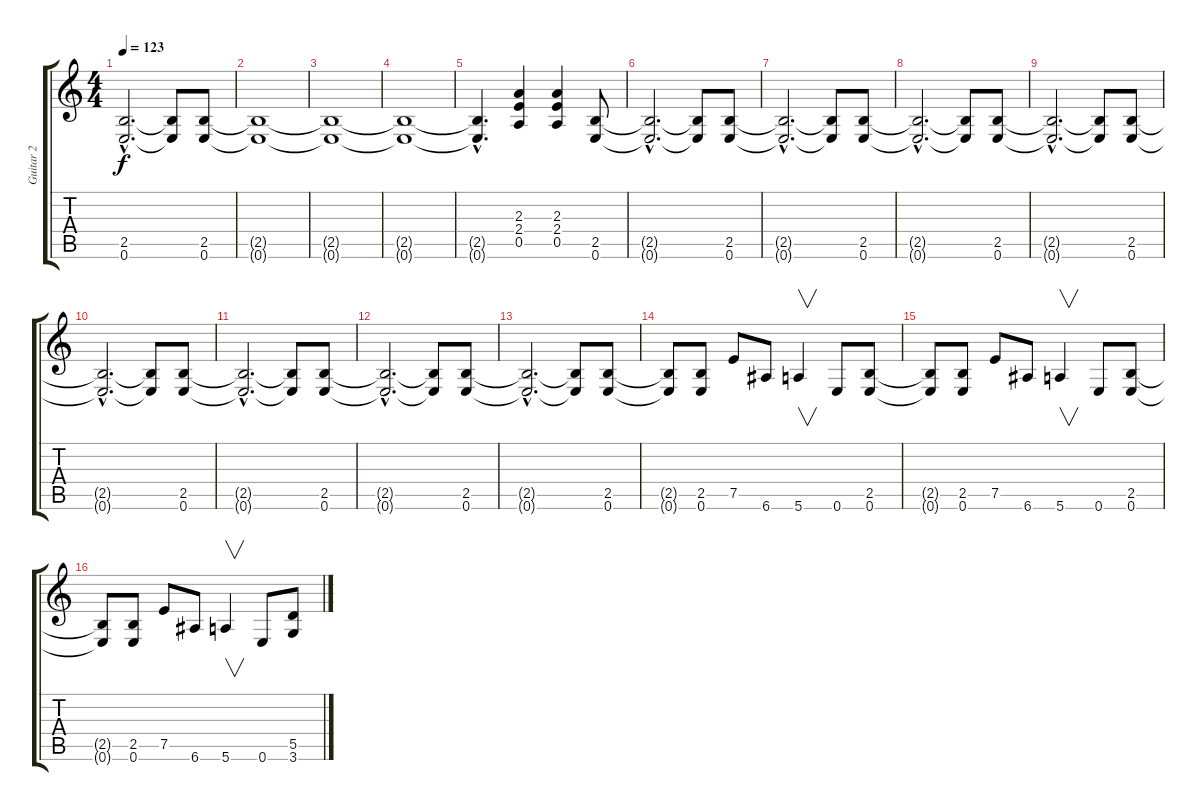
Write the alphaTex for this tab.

\track ("Guitar 2" "Guitar 2") {instrument overdrivenguitar}
\staff {score tabs}
\tuning (E4 B3 G3 D3 A2 E2) {hide}
\ts (4 4)
\tempo 123
\clef g2
\ks c
(2.5{hac t} 0.6{hac t}).2{d dy f} (2.5{t} 0.6{t}).8 (2.5 0.6).8 |
(2.5{t} 0.6{t}).1 |
(2.5{t} 0.6{t}).1 |
(2.5{t} 0.6{t}).1 |
(2.5{hac t} 0.6{hac t}).4{d} (2.3 2.4 0.5).4 (2.3 2.4 0.5).4 (2.5 0.6).8 |
(2.5{hac t} 0.6{hac t}).2{d} (2.5{t} 0.6{t}).8 (2.5 0.6).8 |
(2.5{hac t} 0.6{hac t}).2{d} (2.5{t} 0.6{t}).8 (2.5 0.6).8 |
(2.5{hac t} 0.6{hac t}).2{d} (2.5{t} 0.6{t}).8 (2.5 0.6).8 |
(2.5{hac t} 0.6{hac t}).2{d} (2.5{t} 0.6{t}).8 (2.5 0.6).8 |
(2.5{hac t} 0.6{hac t}).2{d} (2.5{t} 0.6{t}).8 (2.5 0.6).8 |
(2.5{hac t} 0.6{hac t}).2{d} (2.5{t} 0.6{t}).8 (2.5 0.6).8 |
(2.5{hac t} 0.6{hac t}).2{d} (2.5{t} 0.6{t}).8 (2.5 0.6).8 |
(2.5{hac t} 0.6{hac t}).2{d} (2.5{t} 0.6{t}).8 (2.5 0.6).8 |
(2.5{t} 0.6{t}).8 (2.5 0.6).8 7.5.8 6.6.8 5.6.4{v} 0.6.8 (2.5 0.6).8 |
(2.5{t} 0.6{t}).8 (2.5 0.6).8 7.5.8 6.6.8 5.6.4{v} 0.6.8 (2.5 0.6).8 |
(2.5{t} 0.6{t}).8 (2.5 0.6).8 7.5.8 6.6.8 5.6.4{v} 0.6.8 (5.5 3.6).8
